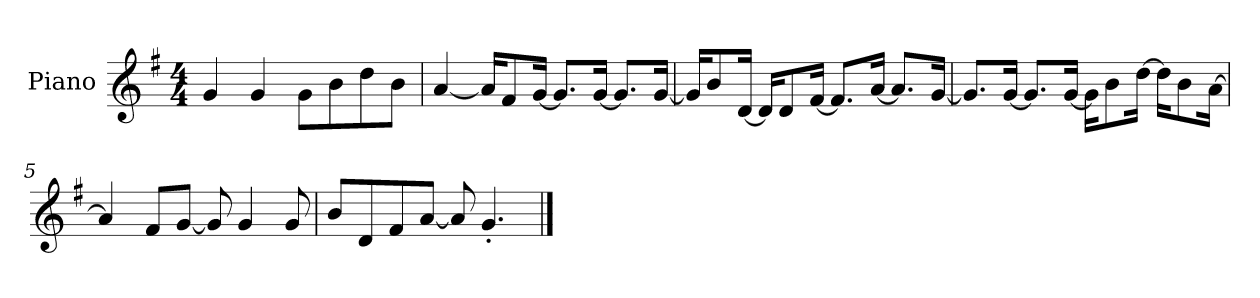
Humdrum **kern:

**kern
*part1
*staff1
*I"Piano
*I'P-no
*clefG2
*k[f#]
*M4/4
*MM90
=1
4g/
4g/
8g\L
8b\
8dd\
8b\J
=2
[4a/
16a/KL]
8f#/
[16g/Jk
8.g/L]
[16g/Jk
8.g/L]
[16g/Jk
=3
16g/KL]
8b/
[16d/Jk
16d/KL]
8d/
[16f#/Jk
8.f#/L]
[16a/Jk
8.a/L]
[16g/Jk
=4
8.g/L]
[16g/Jk
8.g/L]
[16g/Jk
16g\KL]
8b\
[16dd\Jk
16dd\KL]
8b\
[16a\Jk
!!LO:LB:g=z
=5
4a/]
8f#/L
[8g/J
8g/]
4g/
8g/
=6
8b/L
8d/
8f#/
[8a/J
8a/]
4.g'/
==
*-
